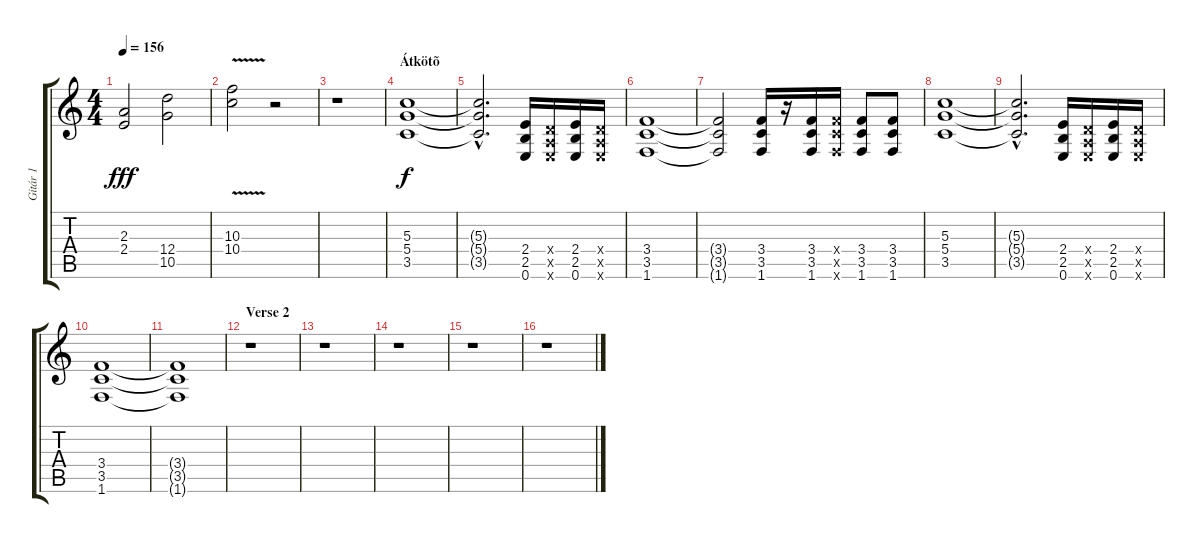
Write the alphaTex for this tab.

\track ("Gitár 1" "Gitár 1") {instrument distortionguitar}
\staff {score tabs}
\tuning (E4 B3 G3 D3 A2 E2) {hide}
\ts (4 4)
\tempo 156
\clef g2
\ks c
(2.3 2.4).2{dy fff} (12.4 10.5).2 |
(10.3{v} 10.4).2 r.2 |
r.1 |
\section ("" "Átkötõ")
(5.3 5.4 3.5).1{dy f} |
(5.3{hac t} 5.4{hac t} 3.5{hac t}).2{d} (2.4 2.5 0.6).16 (0.4{x} 0.5{x} 0.6{x}).16 (2.4 2.5 0.6).16 (0.4{x} 0.5{x} 0.6{x}).16 |
(3.4 3.5 1.6).1 |
(3.4{t} 3.5{t} 1.6{t}).2 (3.4 3.5 1.6).16 r.16 (3.4 3.5 1.6).16 (3.4{x} 3.5{x} 1.6{x}).16 (3.4 3.5 1.6).8 (3.4 3.5 1.6).8 |
(5.3 5.4 3.5).1 |
(5.3{hac t} 5.4{hac t} 3.5{hac t}).2{d} (2.4 2.5 0.6).16 (0.4{x} 0.5{x} 0.6{x}).16 (2.4 2.5 0.6).16 (0.4{x} 0.5{x} 0.6{x}).16 |
(3.4 3.5 1.6).1 |
(3.4{t} 3.5{t} 1.6{t}).1 |
\section ("" "Verse 2")
r.1 |
r.1 |
r.1 |
r.1 |
r.1
